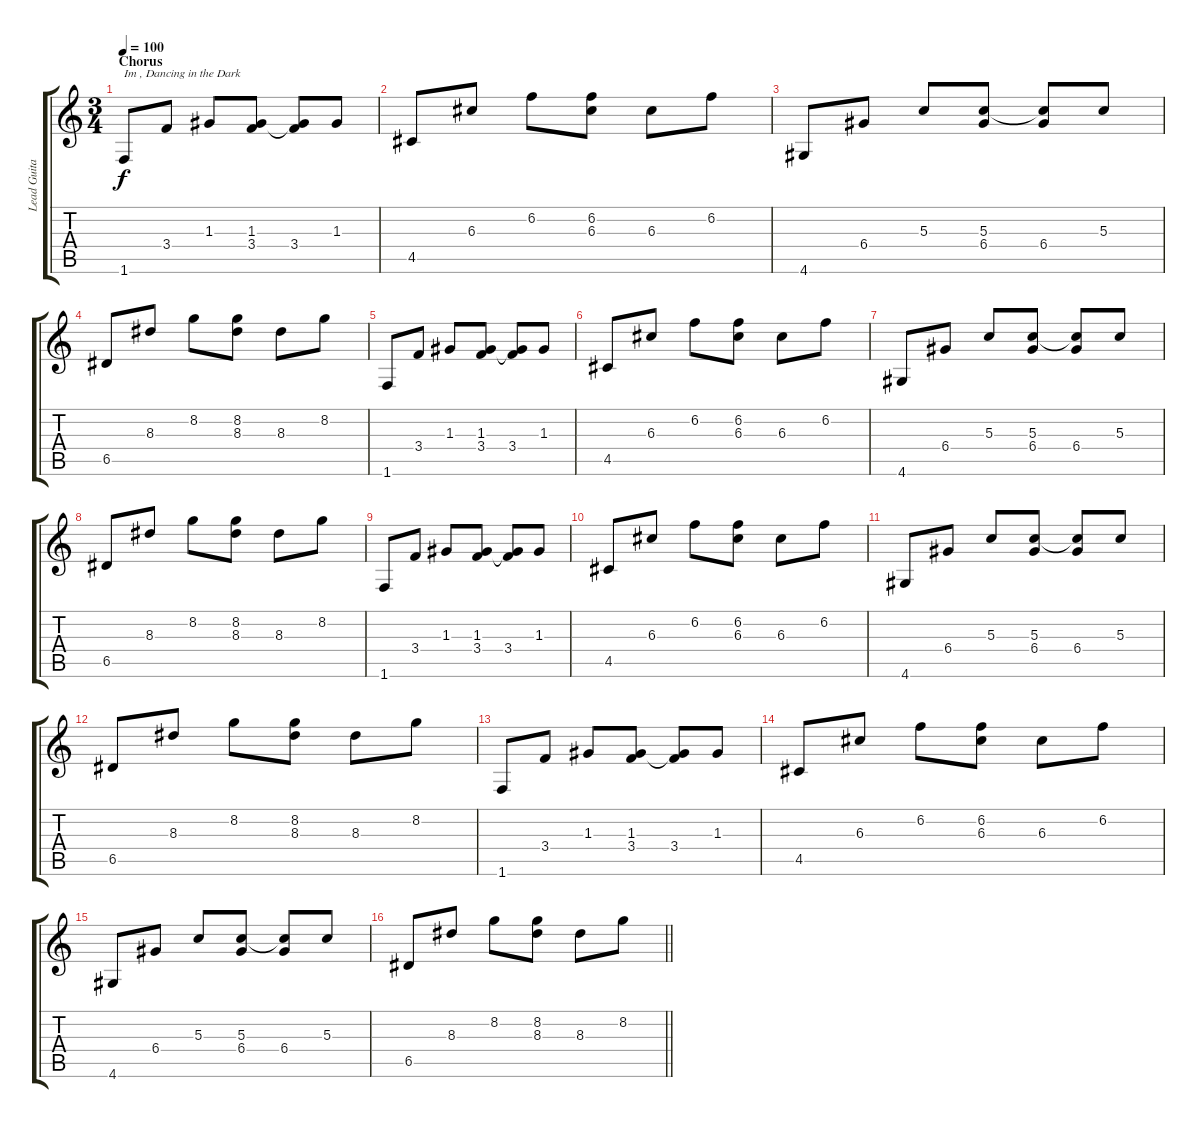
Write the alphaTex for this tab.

\track ("Lead Guitar" "Lead Guita") {instrument acousticguitarsteel}
\staff {score tabs}
\tuning (E4 B3 G3 D3 A2 E2) {hide}
\ts (3 4)
\section ("" "Chorus")
\tempo 100
\clef g2
\ks c
1.6.8{txt "Im , Dancing in the Dark" dy f} 3.4.8 1.3.8 (1.3 3.4).8 (1.3{t} 3.4).8 1.3.8 |
4.5.8 6.3.8 6.2.8 (6.2 6.3).8 6.3.8 6.2.8 |
4.6.8 6.4.8 5.3.8 (5.3 6.4).8 (5.3{t} 6.4).8 5.3.8 |
6.5.8 8.3.8 8.2.8 (8.2 8.3).8 8.3.8 8.2.8 |
1.6.8 3.4.8 1.3.8 (1.3 3.4).8 (1.3{t} 3.4).8 1.3.8 |
4.5.8 6.3.8 6.2.8 (6.2 6.3).8 6.3.8 6.2.8 |
4.6.8 6.4.8 5.3.8 (5.3 6.4).8 (5.3{t} 6.4).8 5.3.8 |
6.5.8 8.3.8 8.2.8 (8.2 8.3).8 8.3.8 8.2.8 |
1.6.8 3.4.8 1.3.8 (1.3 3.4).8 (1.3{t} 3.4).8 1.3.8 |
4.5.8 6.3.8 6.2.8 (6.2 6.3).8 6.3.8 6.2.8 |
4.6.8 6.4.8 5.3.8 (5.3 6.4).8 (5.3{t} 6.4).8 5.3.8 |
6.5.8 8.3.8 8.2.8 (8.2 8.3).8 8.3.8 8.2.8 |
1.6.8 3.4.8 1.3.8 (1.3 3.4).8 (1.3{t} 3.4).8 1.3.8 |
4.5.8 6.3.8 6.2.8 (6.2 6.3).8 6.3.8 6.2.8 |
4.6.8 6.4.8 5.3.8 (5.3 6.4).8 (5.3{t} 6.4).8 5.3.8 |
\barLineRight lightlight
6.5.8 8.3.8 8.2.8 (8.2 8.3).8 8.3.8 8.2.8
